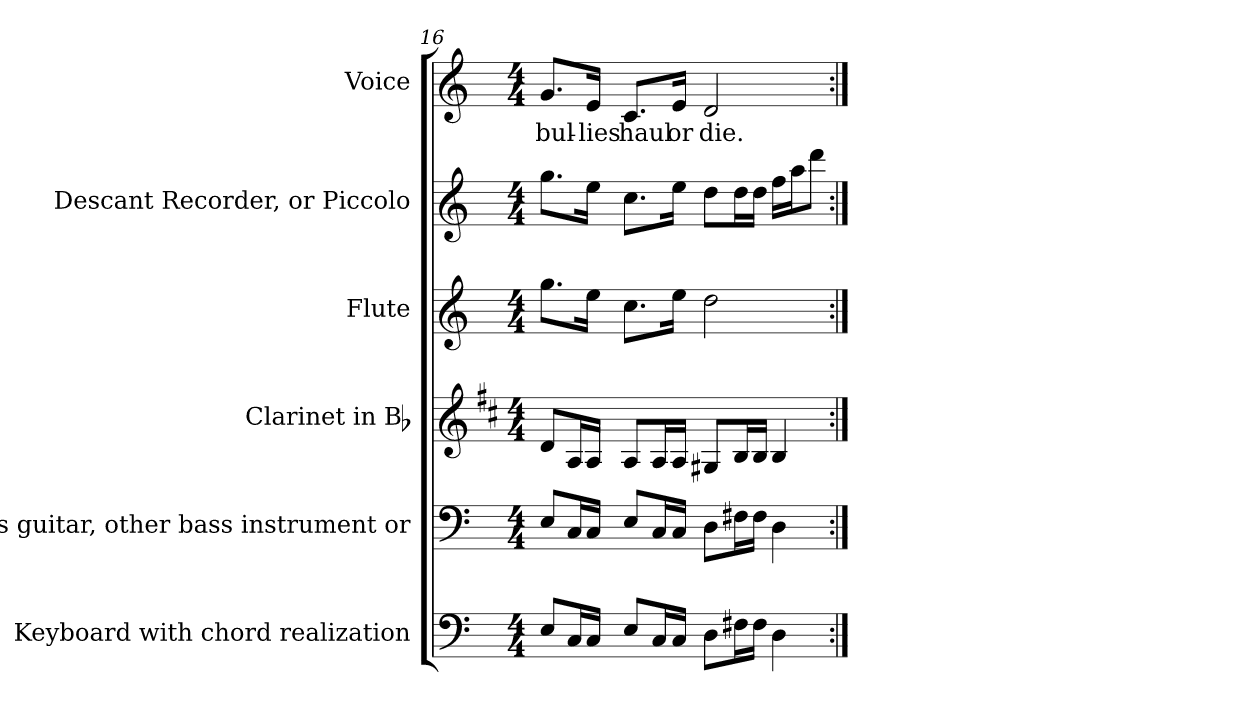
**kern	**kern	**kern	**kern	**kern	**kern	**text
*part6	*part5	*part4	*part3	*part2	*part1	*part1
*staff6	*staff5	*staff4	*staff3	*staff2	*staff1	*staff1
*I"Keyboard with chord realization	*I"Bass guitar,   other bass instrument   or	*I"Clarinet in Bb	*I"Flute	*I"Descant Recorder,  or Piccolo	*I"Voice	*
*I'Kbd.	*I'Bass	*I'Cl.	*I'Fl.	*I'D. Rec.	*I'Voice	*
*clefF4	*clefF4	*clefG2	*clefG2	*clefG2	*clefG2	*
*	*ITrd7c12	*ITrd1c2	*	*ITrd-7c-12	*	*
*k[]	*k[]	*k[]	*k[]	*k[]	*k[]	*
*C:	*C:	*C:	*C:	*C:	*C:	*
*M4/4	*M4/4	*M4/4	*M4/4	*M4/4	*M4/4	*
=16	=16	=16	=16	=16	=16	=16
!	!	!	!	!	!	!LO:LY:b:color=#000000
8Ei/L	8EEi/L	8ci/L	8.ggi\L	8.gggi\L	8.gi/L	bul-
16Ci/L	16CCi/L	16Gi/L	.	.	.	.
!	!	!	!	!	!	!LO:LY:b:color=#000000
16Ci/JJ	16CCi/JJ	16Gi/JJ	16eei\Jk	16eeei\Jk	16ei/Jk	-lies
!	!	!	!	!	!	!LO:LY:b:color=#000000
8Ei/L	8EEi/L	8Gi/L	8.cci\L	8.ccci\L	8.ci/L	haul
16Ci/L	16CCi/L	16Gi/L	.	.	.	.
!	!	!	!	!	!	!LO:LY:b:color=#000000
16Ci/JJ	16CCi/JJ	16Gi/JJ	16eei\Jk	16eeei\Jk	16ei/Jk	or
!	!	!	!	!	!	!LO:LY:b:color=#000000
8Di\L	8DDi\L	8F#Xi/L	2ddi\	8dddi\L	2di/	die.
16F#Xi\L	16FF#Xi\L	16Ai/L	.	16dddi\L	.	.
16F#i\JJ	16FF#i\JJ	16Ai/JJ	.	16dddi\JJ	.	.
4Di\	4DDi\	4Ai/	.	16fffi\LL	.	.
.	.	.	.	16aaai\J	.	.
.	.	.	.	8ddddi\J	.	.
=:|!	=:|!	=:|!	=:|!	=:|!	=:|!	=:|!
*-	*-	*-	*-	*-	*-	*-
